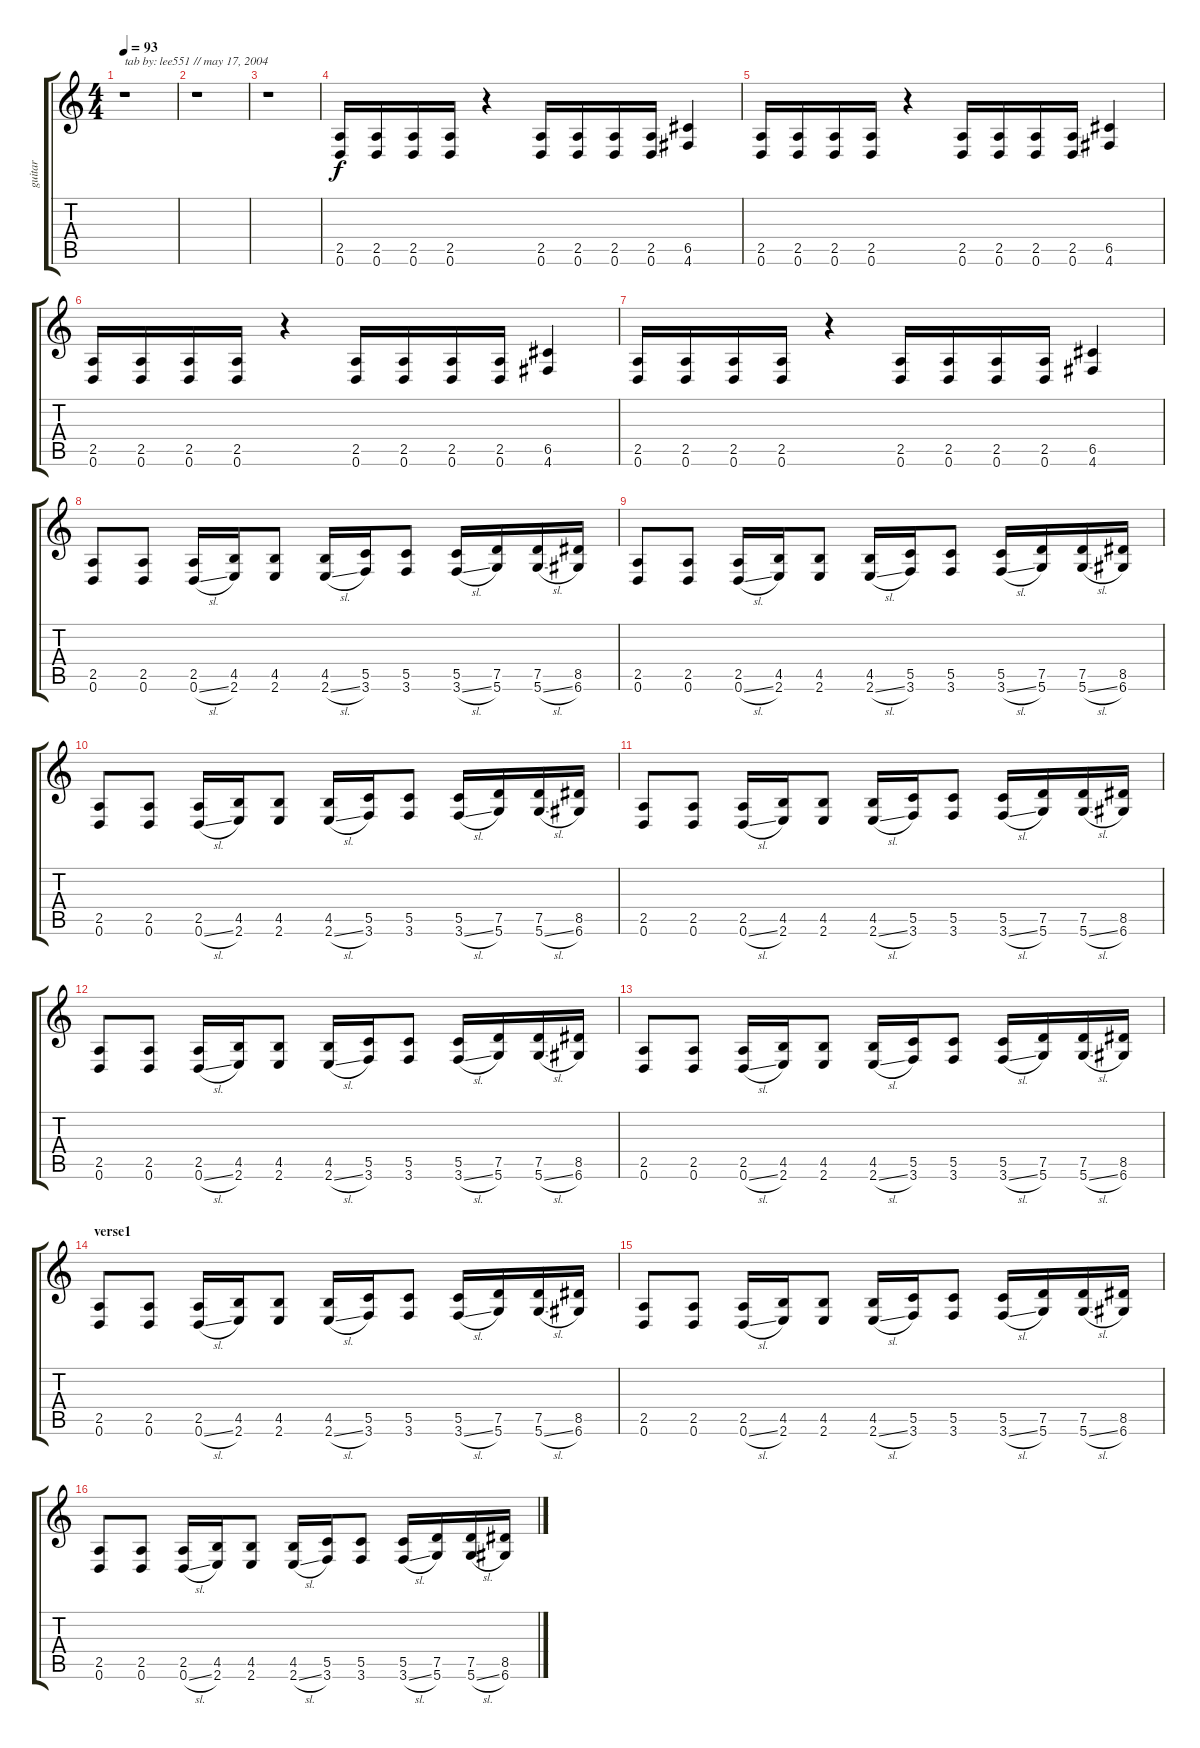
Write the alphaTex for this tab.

\track ("guitar" "guitar") {instrument distortionguitar}
\staff {score tabs}
\tuning (D4 A3 F3 C3 G2 D2) {hide}
\ts (4 4)
\tempo 93
\clef g2
\ks c
r.1{txt "tab by: lee551 // may 17, 2004" dy f instrument distortionguitar} |
r.1 |
r.1 |
(2.5 0.6).16 (2.5 0.6).16 (2.5 0.6).16 (2.5 0.6).16 r.4 (2.5 0.6).16 (2.5 0.6).16 (2.5 0.6).16 (2.5 0.6).16 (6.5 4.6).4 |
(2.5 0.6).16 (2.5 0.6).16 (2.5 0.6).16 (2.5 0.6).16 r.4 (2.5 0.6).16 (2.5 0.6).16 (2.5 0.6).16 (2.5 0.6).16 (6.5 4.6).4 |
(2.5 0.6).16 (2.5 0.6).16 (2.5 0.6).16 (2.5 0.6).16 r.4 (2.5 0.6).16 (2.5 0.6).16 (2.5 0.6).16 (2.5 0.6).16 (6.5 4.6).4 |
(2.5 0.6).16 (2.5 0.6).16 (2.5 0.6).16 (2.5 0.6).16 r.4 (2.5 0.6).16 (2.5 0.6).16 (2.5 0.6).16 (2.5 0.6).16 (6.5 4.6).4 |
(2.5 0.6).8 (2.5 0.6).8 (2.5 0.6{sl}).16 (4.5 2.6).16 (4.5 2.6).8 (4.5 2.6{sl}).16 (5.5 3.6).16 (5.5 3.6).8 (5.5 3.6{sl}).16 (7.5 5.6).16 (7.5 5.6{sl}).16 (8.5 6.6).16 |
(2.5 0.6).8 (2.5 0.6).8 (2.5 0.6{sl}).16 (4.5 2.6).16 (4.5 2.6).8 (4.5 2.6{sl}).16 (5.5 3.6).16 (5.5 3.6).8 (5.5 3.6{sl}).16 (7.5 5.6).16 (7.5 5.6{sl}).16 (8.5 6.6).16 |
(2.5 0.6).8 (2.5 0.6).8 (2.5 0.6{sl}).16 (4.5 2.6).16 (4.5 2.6).8 (4.5 2.6{sl}).16 (5.5 3.6).16 (5.5 3.6).8 (5.5 3.6{sl}).16 (7.5 5.6).16 (7.5 5.6{sl}).16 (8.5 6.6).16 |
(2.5 0.6).8 (2.5 0.6).8 (2.5 0.6{sl}).16 (4.5 2.6).16 (4.5 2.6).8 (4.5 2.6{sl}).16 (5.5 3.6).16 (5.5 3.6).8 (5.5 3.6{sl}).16 (7.5 5.6).16 (7.5 5.6{sl}).16 (8.5 6.6).16 |
(2.5 0.6).8 (2.5 0.6).8 (2.5 0.6{sl}).16 (4.5 2.6).16 (4.5 2.6).8 (4.5 2.6{sl}).16 (5.5 3.6).16 (5.5 3.6).8 (5.5 3.6{sl}).16 (7.5 5.6).16 (7.5 5.6{sl}).16 (8.5 6.6).16 |
(2.5 0.6).8 (2.5 0.6).8 (2.5 0.6{sl}).16 (4.5 2.6).16 (4.5 2.6).8 (4.5 2.6{sl}).16 (5.5 3.6).16 (5.5 3.6).8 (5.5 3.6{sl}).16 (7.5 5.6).16 (7.5 5.6{sl}).16 (8.5 6.6).16 |
\section ("" "verse1")
(2.5 0.6).8 (2.5 0.6).8 (2.5 0.6{sl}).16 (4.5 2.6).16 (4.5 2.6).8 (4.5 2.6{sl}).16 (5.5 3.6).16 (5.5 3.6).8 (5.5 3.6{sl}).16 (7.5 5.6).16 (7.5 5.6{sl}).16 (8.5 6.6).16 |
(2.5 0.6).8 (2.5 0.6).8 (2.5 0.6{sl}).16 (4.5 2.6).16 (4.5 2.6).8 (4.5 2.6{sl}).16 (5.5 3.6).16 (5.5 3.6).8 (5.5 3.6{sl}).16 (7.5 5.6).16 (7.5 5.6{sl}).16 (8.5 6.6).16 |
(2.5 0.6).8 (2.5 0.6).8 (2.5 0.6{sl}).16 (4.5 2.6).16 (4.5 2.6).8 (4.5 2.6{sl}).16 (5.5 3.6).16 (5.5 3.6).8 (5.5 3.6{sl}).16 (7.5 5.6).16 (7.5 5.6{sl}).16 (8.5 6.6).16
